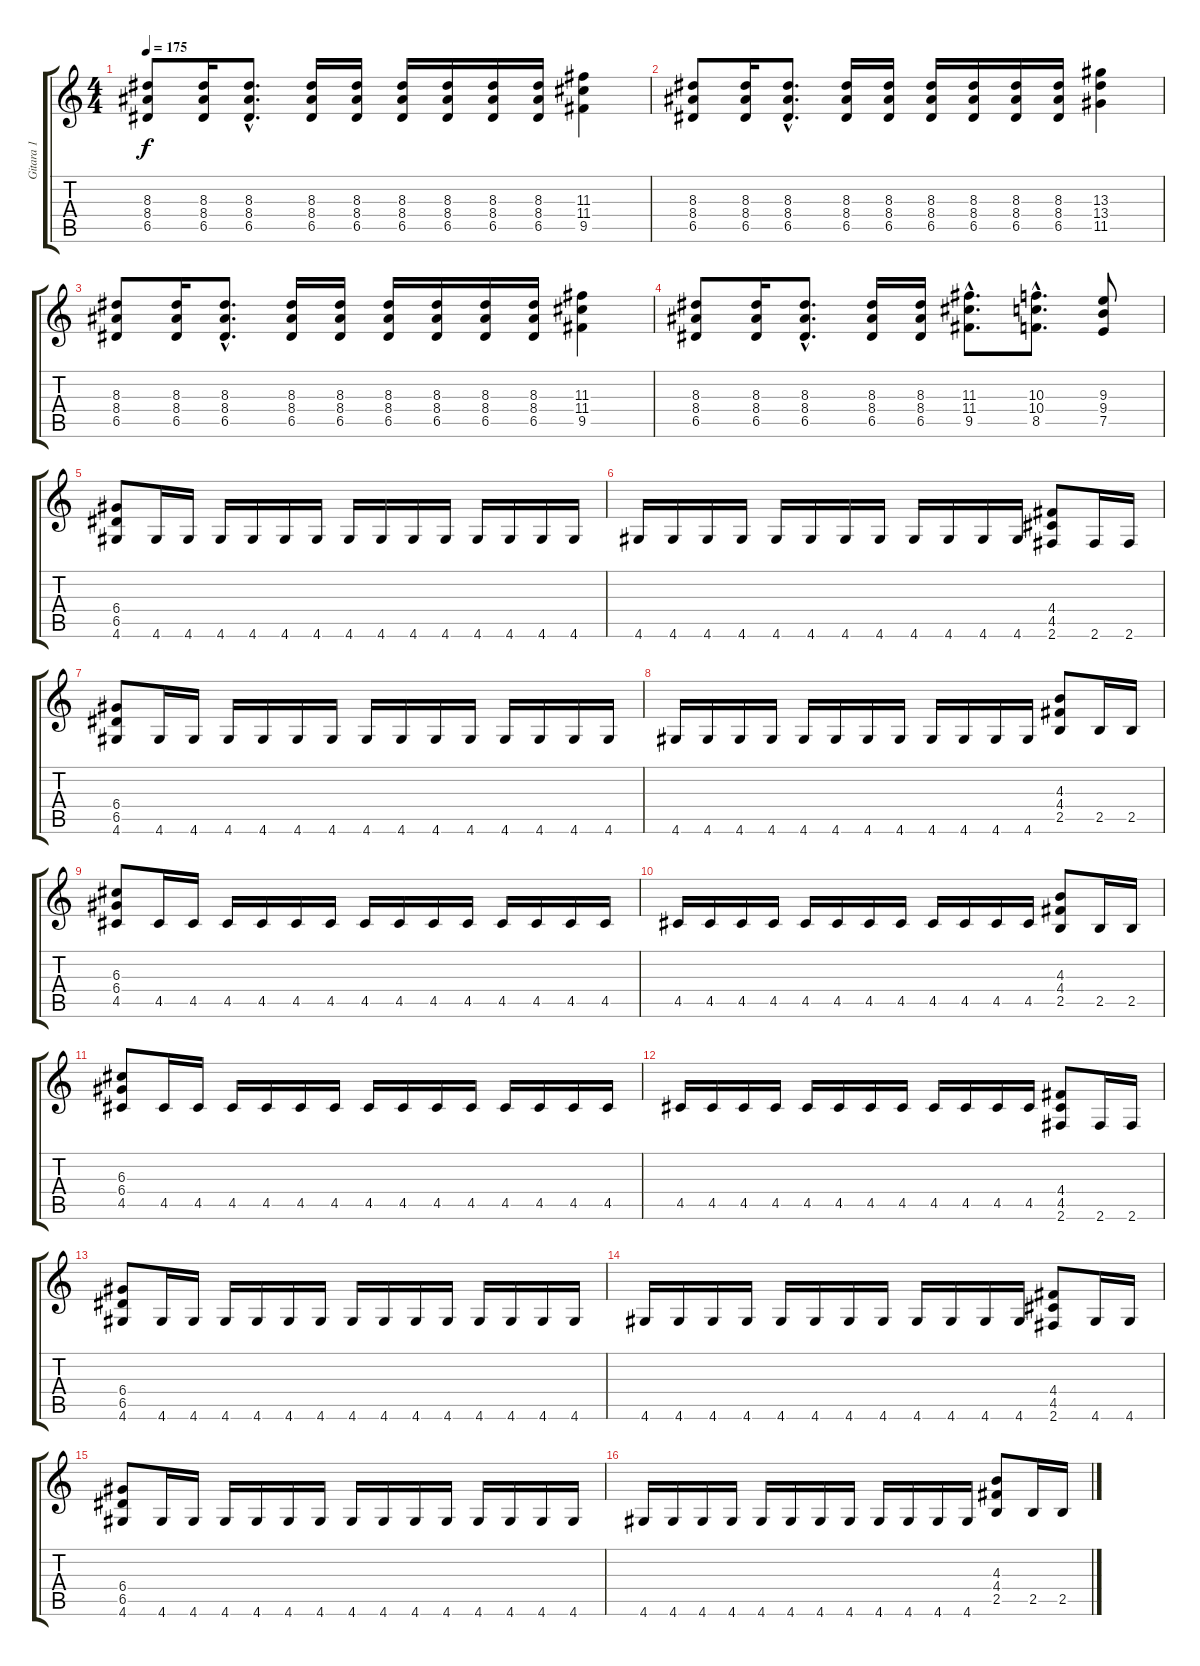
\track ("Gitara 1" "Gitara 1") {instrument distortionguitar}
\staff {score tabs}
\tuning (E4 B3 G3 D3 A2 E2) {hide}
\ts (4 4)
\tempo 175
\clef g2
\ks c
(8.3 8.4 6.5).8{dy f} (8.3 8.4 6.5).16 (8.3{hac} 8.4{hac} 6.5{hac}).8{d} (8.3 8.4 6.5).16 (8.3 8.4 6.5).16 (8.3 8.4 6.5).16 (8.3 8.4 6.5).16 (8.3 8.4 6.5).16 (8.3 8.4 6.5).16 (11.3 11.4 9.5).4 |
(8.3 8.4 6.5).8 (8.3 8.4 6.5).16 (8.3{hac} 8.4{hac} 6.5{hac}).8{d} (8.3 8.4 6.5).16 (8.3 8.4 6.5).16 (8.3 8.4 6.5).16 (8.3 8.4 6.5).16 (8.3 8.4 6.5).16 (8.3 8.4 6.5).16 (13.3 13.4 11.5).4 |
(8.3 8.4 6.5).8 (8.3 8.4 6.5).16 (8.3{hac} 8.4{hac} 6.5{hac}).8{d} (8.3 8.4 6.5).16 (8.3 8.4 6.5).16 (8.3 8.4 6.5).16 (8.3 8.4 6.5).16 (8.3 8.4 6.5).16 (8.3 8.4 6.5).16 (11.3 11.4 9.5).4 |
(8.3 8.4 6.5).8 (8.3 8.4 6.5).16 (8.3{hac} 8.4{hac} 6.5{hac}).8{d} (8.3 8.4 6.5).16 (8.3 8.4 6.5).16 (11.3{hac} 11.4{hac} 9.5{hac}).8{d} (10.3{hac} 10.4{hac} 8.5{hac}).8{d} (9.3 9.4 7.5).8 |
(6.4 6.5 4.6).8 4.6.16 4.6.16 4.6.16 4.6.16 4.6.16 4.6.16 4.6.16 4.6.16 4.6.16 4.6.16 4.6.16 4.6.16 4.6.16 4.6.16 |
4.6.16 4.6.16 4.6.16 4.6.16 4.6.16 4.6.16 4.6.16 4.6.16 4.6.16 4.6.16 4.6.16 4.6.16 (4.4 4.5 2.6).8 2.6.16 2.6.16 |
(6.4 6.5 4.6).8 4.6.16 4.6.16 4.6.16 4.6.16 4.6.16 4.6.16 4.6.16 4.6.16 4.6.16 4.6.16 4.6.16 4.6.16 4.6.16 4.6.16 |
4.6.16 4.6.16 4.6.16 4.6.16 4.6.16 4.6.16 4.6.16 4.6.16 4.6.16 4.6.16 4.6.16 4.6.16 (4.3 4.4 2.5).8 2.5.16 2.5.16 |
(6.3 6.4 4.5).8 4.5.16 4.5.16 4.5.16 4.5.16 4.5.16 4.5.16 4.5.16 4.5.16 4.5.16 4.5.16 4.5.16 4.5.16 4.5.16 4.5.16 |
4.5.16 4.5.16 4.5.16 4.5.16 4.5.16 4.5.16 4.5.16 4.5.16 4.5.16 4.5.16 4.5.16 4.5.16 (4.3 4.4 2.5).8 2.5.16 2.5.16 |
(6.3 6.4 4.5).8 4.5.16 4.5.16 4.5.16 4.5.16 4.5.16 4.5.16 4.5.16 4.5.16 4.5.16 4.5.16 4.5.16 4.5.16 4.5.16 4.5.16 |
4.5.16 4.5.16 4.5.16 4.5.16 4.5.16 4.5.16 4.5.16 4.5.16 4.5.16 4.5.16 4.5.16 4.5.16 (4.4 4.5 2.6).8 2.6.16 2.6.16 |
(6.4 6.5 4.6).8 4.6.16 4.6.16 4.6.16 4.6.16 4.6.16 4.6.16 4.6.16 4.6.16 4.6.16 4.6.16 4.6.16 4.6.16 4.6.16 4.6.16 |
4.6.16 4.6.16 4.6.16 4.6.16 4.6.16 4.6.16 4.6.16 4.6.16 4.6.16 4.6.16 4.6.16 4.6.16 (4.4 4.5 2.6).8 4.6.16 4.6.16 |
(6.4 6.5 4.6).8 4.6.16 4.6.16 4.6.16 4.6.16 4.6.16 4.6.16 4.6.16 4.6.16 4.6.16 4.6.16 4.6.16 4.6.16 4.6.16 4.6.16 |
4.6.16 4.6.16 4.6.16 4.6.16 4.6.16 4.6.16 4.6.16 4.6.16 4.6.16 4.6.16 4.6.16 4.6.16 (4.3 4.4 2.5).8 2.5.16 2.5.16
